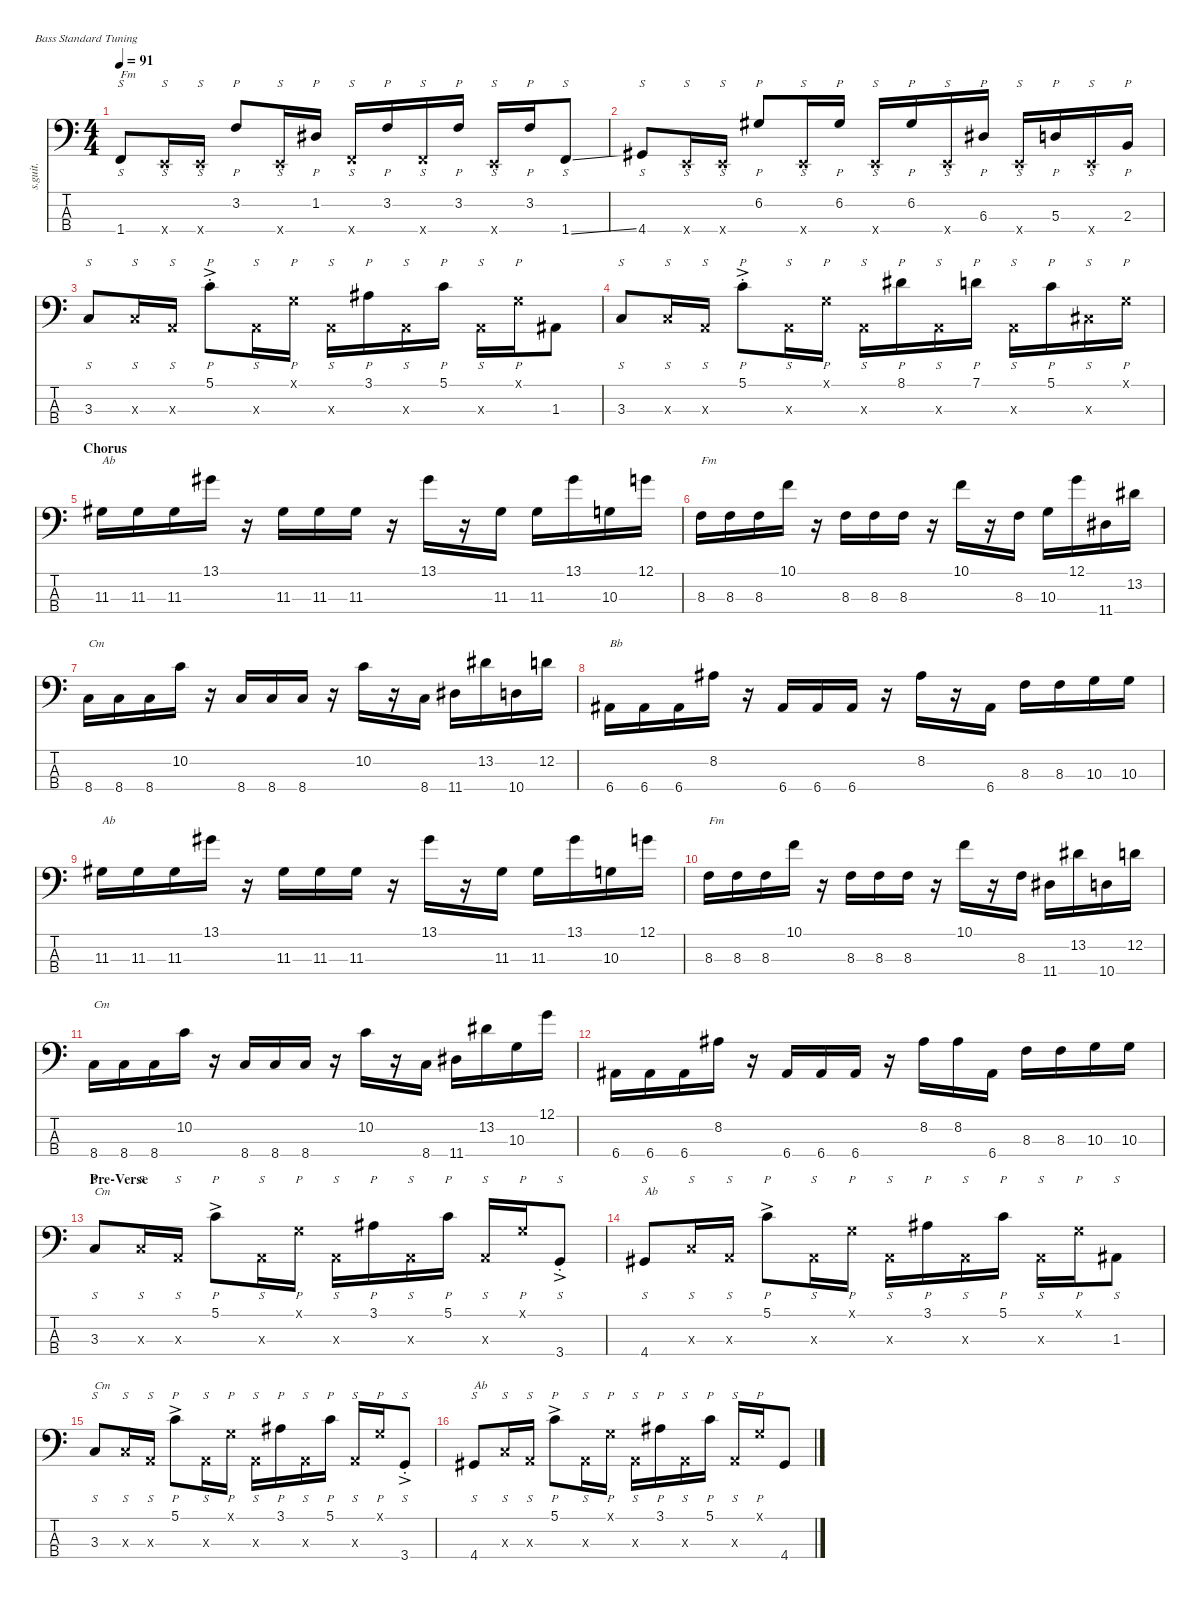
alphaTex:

\defaultSystemsLayout 4
\hideDynamics
\bracketExtendMode nobrackets
\track ("Flea" "s.guit.") {instrument electricbassfinger}
\staff {score tabs}
\tuning (G2 D2 A1 E1)
\ts (4 4)
\tempo 91
\clef f4
\ks c
1.4.8{s txt "Fm" dy mf} 0.4{x}.16{s} 0.4{x}.16{s} 3.2.8{p} 0.4{x}.16{s} 1.2{acc #}.16{p} 1.4{x}.16{s} 3.2.16{p} 1.4{x}.16{s} 3.2.16{p} 0.4{x}.16{s} 3.2.16{p} 1.4{ss}.8{s} |
4.4{acc #}.8{s} 0.4{x}.16{s} 0.4{x}.16{s} 6.2{acc #}.8{p} 0.4{x}.16{s} 6.2{acc #}.16{p} 0.4{x}.16{s} 6.2{acc #}.16{p} 0.4{x}.16{s} 6.3{acc #}.16{p} 0.4{x}.16{s} 5.3.16{p} 0.4{x}.16{s} 2.3.16{p} |
3.3.8{s} 3.3{x}.16{s} 0.3{x}.16{s} 5.1{ac st}.8{p dy mp} 0.3{x}.16{s dy mf} 0.1{x}.16{p} 0.3{x}.16{s} 3.1{acc #}.16{p} 0.3{x}.16{s} 5.1.16{p} 0.3{x}.16{s} 0.1{x}.16{p} 1.3{acc #}.8 |
3.3.8{s} 3.3{x}.16{s} 0.3{x}.16{s} 5.1{ac st}.8{p dy mp} 0.3{x}.16{s dy mf} 0.1{x}.16{p} 0.3{x}.16{s} 8.1{acc #}.16{p} 0.3{x}.16{s} 7.1.16{p} 0.3{x}.16{s} 5.1.16{p} 4.3{x acc #}.16{s} 0.1{x}.16{p} |
\section ("" "Chorus")
11.3{acc #}.16{txt "Ab"} 11.3{acc #}.16 11.3{acc #}.16 13.1{acc #}.16 r.16 11.3{acc #}.16{dy f} 11.3{acc #}.16 11.3{acc #}.16 r.16 13.1{acc #}.16 r.16 11.3{acc #}.16 11.3{acc #}.16 13.1{acc #}.16 10.3.16 12.1.16 |
8.3.16{txt "Fm"} 8.3.16 8.3.16 10.1.16 r.16 8.3.16 8.3.16 8.3.16 r.16 10.1.16 r.16 8.3.16 10.3.16 12.1.16 11.4{acc #}.16 13.2{acc #}.16 |
8.4.16{txt "Cm"} 8.4.16 8.4.16 10.2.16 r.16 8.4.16 8.4.16 8.4.16 r.16 10.2.16 r.16 8.4.16 11.4{acc #}.16 13.2{acc #}.16 10.4.16 12.2.16 |
6.4{acc #}.16{txt "Bb"} 6.4{acc #}.16 6.4{acc #}.16 8.2{acc #}.16 r.16 6.4{acc #}.16 6.4{acc #}.16 6.4{acc #}.16 r.16 8.2{acc #}.16 r.16 6.4{acc #}.16 8.3.16 8.3.16 10.3.16 10.3.16 |
11.3{acc #}.16{txt "Ab"} 11.3{acc #}.16 11.3{acc #}.16 13.1{acc #}.16 r.16 11.3{acc #}.16 11.3{acc #}.16 11.3{acc #}.16 r.16 13.1{acc #}.16 r.16 11.3{acc #}.16 11.3{acc #}.16 13.1{acc #}.16 10.3.16 12.1.16 |
8.3.16{txt "Fm"} 8.3.16 8.3.16 10.1.16 r.16 8.3.16 8.3.16 8.3.16 r.16 10.1.16 r.16 8.3.16 11.4{acc #}.16 13.2{acc #}.16 10.4.16 12.2.16 |
8.4.16{txt "Cm"} 8.4.16 8.4.16 10.2.16 r.16 8.4.16 8.4.16 8.4.16 r.16 10.2.16 r.16 8.4.16 11.4{acc #}.16 13.2{acc #}.16 10.3.16 12.1.16 |
6.4{acc #}.16 6.4{acc #}.16 6.4{acc #}.16 8.2{acc #}.16 r.16 6.4{acc #}.16 6.4{acc #}.16 6.4{acc #}.16 r.16 8.2{acc #}.16 8.2{acc #}.16 6.4{acc #}.16 8.3.16 8.3.16 10.3.16 10.3.16 |
\section ("" "Pre-Verse")
3.3.8{s txt "Cm" dy mp} 3.3{x}.16{s} 0.3{x}.16{s} 5.1{ac}.8{p} 0.3{x}.16{s dy mf} 0.1{x}.16{p} 0.3{x}.16{s} 3.1{acc #}.16{p} 0.3{x}.16{s} 5.1.16{p} 0.3{x}.16{s} 0.1{x}.16{p dy mp} 3.4{ac st}.8{s} |
4.4{acc #}.8{s txt "Ab" dy mf} 3.3{x}.16{s} 0.3{x}.16{s} 5.1{ac}.8{p dy mp} 0.3{x}.16{s dy mf} 0.1{x}.16{p} 0.3{x}.16{s} 3.1{acc #}.16{p} 0.3{x}.16{s} 5.1.16{p} 0.3{x}.16{s} 0.1{x}.16{p} 1.3{acc #}.8{s dy mp} |
3.3.8{s txt "Cm" dy mf} 3.3{x}.16{s} 0.3{x}.16{s} 5.1{ac}.8{p dy mp} 0.3{x}.16{s dy mf} 0.1{x}.16{p} 0.3{x}.16{s} 3.1{acc #}.16{p} 0.3{x}.16{s} 5.1.16{p} 0.3{x}.16{s} 0.1{x}.16{p dy mp} 3.4{ac st}.8{s} |
4.4{acc #}.8{s txt "Ab" dy mf} 3.3{x}.16{s} 0.3{x}.16{s} 5.1{ac}.8{p dy mp} 0.3{x}.16{s dy mf} 0.1{x}.16{p} 0.3{x}.16{s} 3.1{acc #}.16{p} 0.3{x}.16{s} 5.1.16{p} 0.3{x}.16{s} 0.1{x}.16{p} 4.4{acc #}.8
